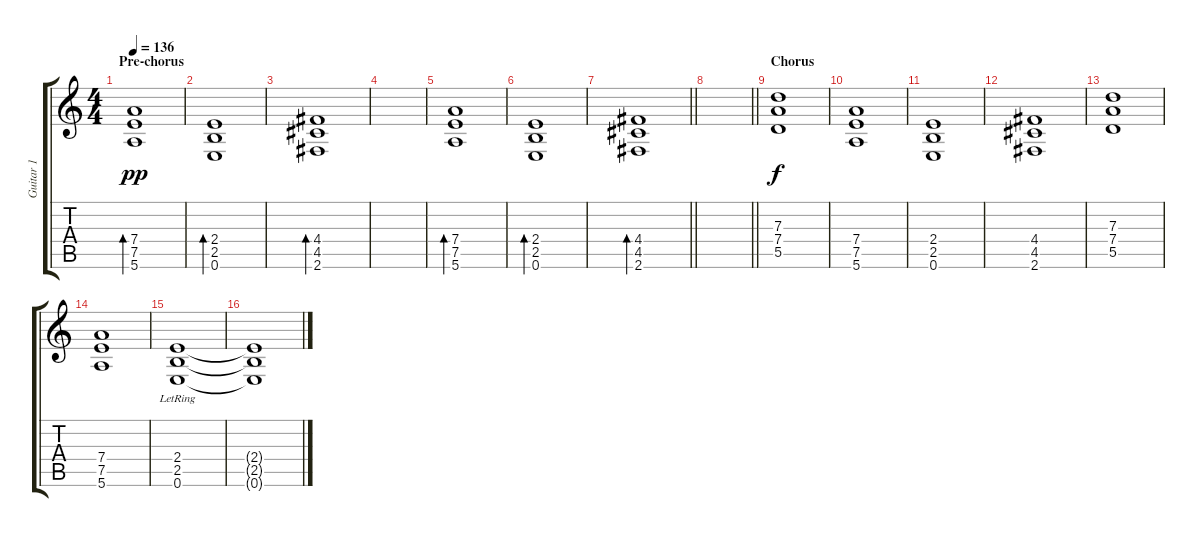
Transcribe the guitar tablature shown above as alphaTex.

\track ("Guitar 1" "Guitar 1") {instrument electricguitarclean}
\staff {score tabs}
\tuning (E4 B3 G3 D3 A2 E2) {hide}
\ts (4 4)
\section ("" "Pre-chorus")
\tempo 136
\clef g2
\ks c
(7.4 7.5 5.6).1{bd 480 dy pp} |
(2.4 2.5 0.6).1{bd 480} |
(4.4 4.5 2.6).1{bd 480} |
|
(7.4 7.5 5.6).1{bd 480} |
(2.4 2.5 0.6).1{bd 480} |
\barLineRight lightlight
(4.4 4.5 2.6).1{bd 480} |
\barLineRight lightlight
|
\section ("" "Chorus")
(7.3 7.4 5.5).1{dy f instrument distortionguitar} |
(7.4 7.5 5.6).1 |
(2.4 2.5 0.6).1 |
(4.4 4.5 2.6).1 |
(7.3 7.4 5.5).1 |
(7.4 7.5 5.6).1 |
(2.4{lr} 2.5 0.6{lr}).1 |
(2.4{t} 2.5{t} 0.6{t}).1
